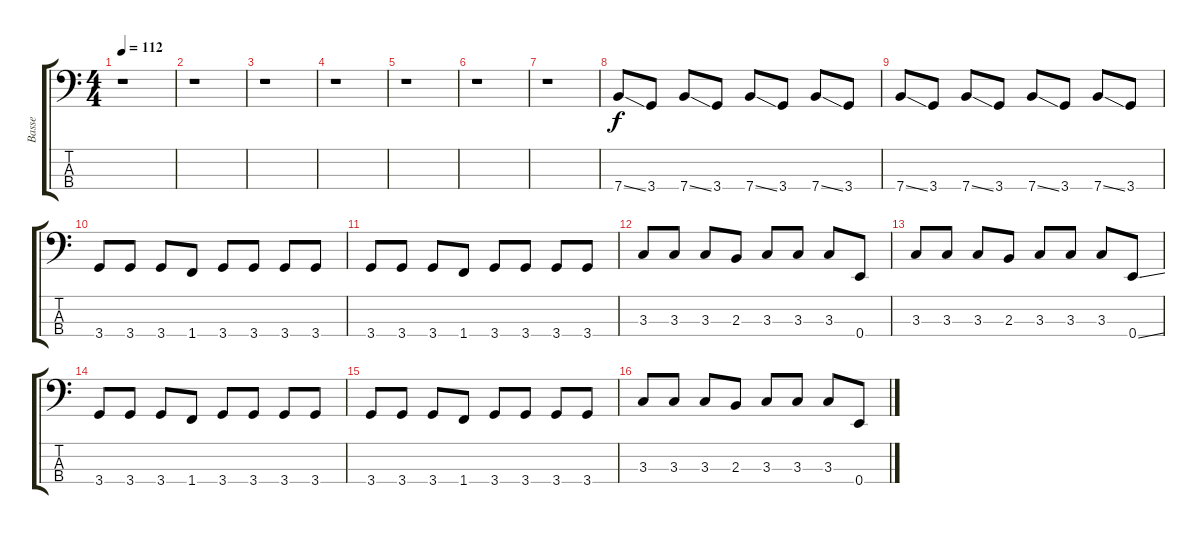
\track ("Basse" "Basse") {instrument electricbassfinger}
\staff {score tabs}
\tuning (G2 D2 A1 E1) {hide}
\ts (4 4)
\tempo 112
\clef f4
\ks c
r.1{dy f} |
r.1 |
r.1 |
r.1 |
r.1 |
r.1 |
r.1 |
7.4{ss}.8 3.4.8 7.4{ss}.8 3.4.8 7.4{ss}.8 3.4.8 7.4{ss}.8 3.4.8 |
7.4{ss}.8 3.4.8 7.4{ss}.8 3.4.8 7.4{ss}.8 3.4.8 7.4{ss}.8 3.4.8 |
3.4.8 3.4.8 3.4.8 1.4.8 3.4.8 3.4.8 3.4.8 3.4.8 |
3.4.8 3.4.8 3.4.8 1.4.8 3.4.8 3.4.8 3.4.8 3.4.8 |
3.3.8 3.3.8 3.3.8 2.3.8 3.3.8 3.3.8 3.3.8 0.4.8 |
3.3.8 3.3.8 3.3.8 2.3.8 3.3.8 3.3.8 3.3.8 0.4{ss}.8 |
3.4.8 3.4.8 3.4.8 1.4.8 3.4.8 3.4.8 3.4.8 3.4.8 |
3.4.8 3.4.8 3.4.8 1.4.8 3.4.8 3.4.8 3.4.8 3.4.8 |
3.3.8 3.3.8 3.3.8 2.3.8 3.3.8 3.3.8 3.3.8 0.4.8
